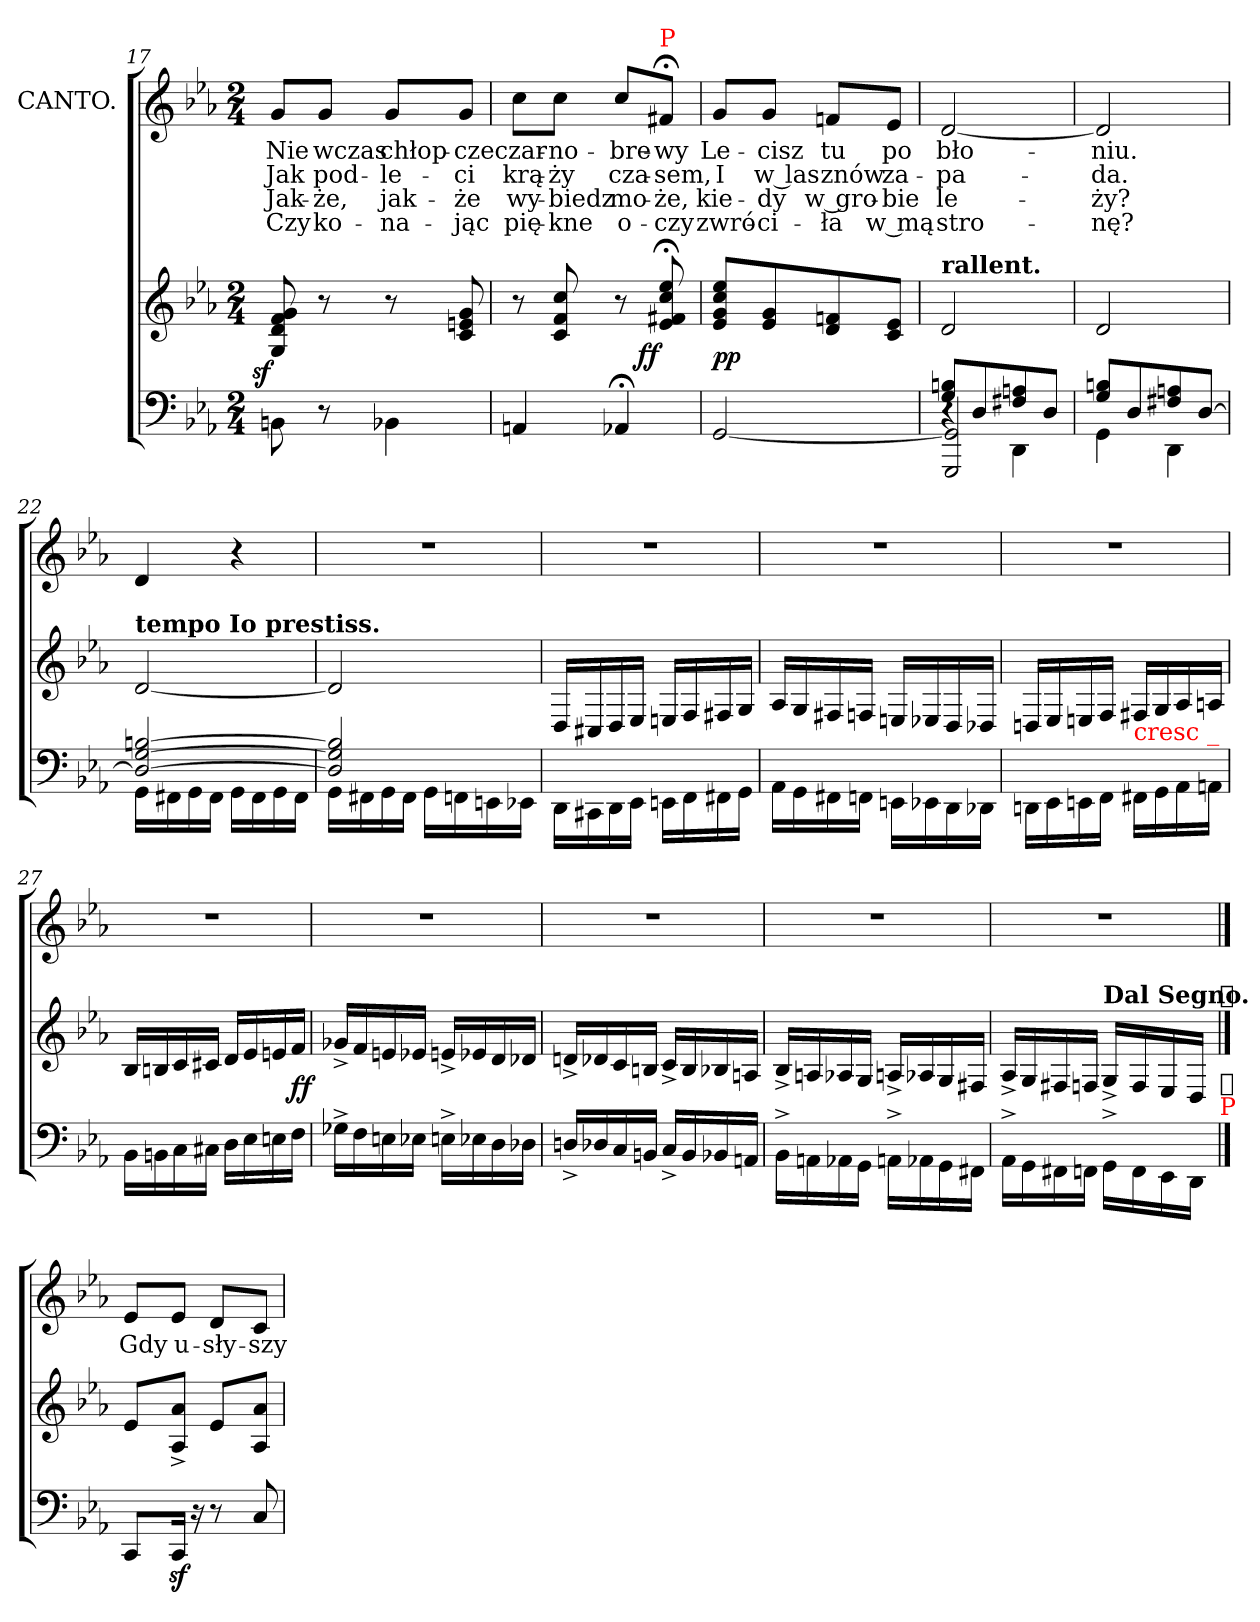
**kern	**kern	**dynam	**kern	**text	**text	**text	**text
*part2	*part2	*part2	*part1	*part1	*part1	*part1	*part1
*staff3	*staff2	*staff2/3	*staff1	*staff1	*staff1	*staff1	*staff1
*	*	*	*I"CANTO.	*	*	*	*
*clefF4	*clefG2	*	*clefG2	*	*	*	*
*k[b-e-a-]	*k[b-e-a-]	*	*k[b-e-a-]	*	*	*	*
*c:	*c:	*	*c:	*	*	*	*
*M2/4	*M2/4	*	*M2/4	*	*	*	*
=17	=17	=17	=17	=17	=17	=17	=17
!	!	!LO:DY:rj	!	!	!	!	!
8BBn\	8g/ 8f/ 8d/ 8G/	sf	8g/L	Nie	Jak	Jak-	Czy
8r	8r	.	8g/J	wczas	pod-	-że,	ko-
4BB-X\	8r	.	8g/L	chłop-	-le-	jak-	-na-
.	8g 8en 8c	.	8g/J	-cze	-ci	-że	-jąc
=18	=18	=18	=18	=18	=18	=18	=18
4AAn	8r	.	8cc\L	czar-	krą-	wy-	pię-
.	8cc 8f 8c	.	8cc\J	-no-	-ży	-biedz	-kne
4AA-X;<	8r	.	8cc/L	-bre-	cza-	mo-	o-
!	!	!	!LO:TX:a:color=red:t=P	!	!	!	!
!	!	!LO:DY:rj	!	!	!	!	!
.	8ee-;< 8cc;< 8f#X;< 8e-;<	ff	8f#X;</J	-wy	-sem,	-że,	-czy
=19	=19	=19	=19	=19	=19	=19	=19
[2GG	8ee- 8cc 8g 8e-L	pp	8g/L	Le-	I	kie-	zwró-
.	8g 8e-	.	8g/J	-cisz	w las	-dy	-ci-
.	8fn 8d	.	8fn/L	tu	znów	w gro-	-ła
.	8e- 8cJ	.	8e-/J	po	za-	-bie	w mą
=20	=20	=20	=20	=20	=20	=20	=20
*^	*	*	*	*	*	*	*
*	*^	*	*	*	*	*	*	*
!	!	!	!LO:TX:a:B:t=rallent.	!	!	!	!	!	!
8Bn 8GL	4r	2GG] 2GGG	2d	.	[2d	bło-	-pa-	le-	stro-
8D	.	.	.	.	.	.	.	.	.
8An 8F#X	4DD	.	.	.	.	.	.	.	.
8DJ	.	.	.	.	.	.	.	.	.
*	*v	*v	*	*	*	*	*	*	*
=21	=21	=21	=21	=21	=21	=21	=21	=21
8Bn 8GL	4GG	2d	.	2d]	-niu.	-da.	-ży?	-nę?
8D	.	.	.	.	.	.	.	.
8An 8F#X	4DD	.	.	.	.	.	.	.
[8DJ	.	.	.	.	.	.	.	.
=22	=22	=22	=22	=22	=22	=22	=22	=22
!	!	!LO:TX:a:B:t=tempo Io prestiss.	!	!	!	!	!	!
[2Bn [2G 2D_	16GGLL	[2d	.	4d	.	.	.	.
.	16FF#X	.	.	.	.	.	.	.
.	16GG	.	.	.	.	.	.	.
.	16FF#JJ	.	.	.	.	.	.	.
.	16GGLL	.	.	4r	.	.	.	.
.	16FF#	.	.	.	.	.	.	.
.	16GG	.	.	.	.	.	.	.
.	16FF#JJ	.	.	.	.	.	.	.
=23	=23	=23	=23	=23	=23	=23	=23	=23
2Bn] 2G] 2D]	16GGLL	2d]	.	2rdd	.	.	.	.
.	16FF#X	.	.	.	.	.	.	.
.	16GG	.	.	.	.	.	.	.
.	16FF#JJ	.	.	.	.	.	.	.
.	16GGLL	.	.	.	.	.	.	.
.	16FFn	.	.	.	.	.	.	.
.	16EEn	.	.	.	.	.	.	.
.	16EE-XJJ	.	.	.	.	.	.	.
*v	*v	*	*	*	*	*	*	*
=24	=24	=24	=24	=24	=24	=24	=24
16DD\LL	16D/LL	.	2rdd	.	.	.	.
16CC#X	16C#X	.	.	.	.	.	.
16DD\	16D/	.	.	.	.	.	.
16EE-\JJ	16E-/JJ	.	.	.	.	.	.
16EEn\LL	16En/LL	.	.	.	.	.	.
16FF\	16F/	.	.	.	.	.	.
16FF#X	16F#X	.	.	.	.	.	.
16GG\JJ	16G/JJ	.	.	.	.	.	.
=25	=25	=25	=25	=25	=25	=25	=25
16AA-\LL	16A-/LL	.	2rdd	.	.	.	.
16GG\	16G/	.	.	.	.	.	.
16FF#X	16F#X	.	.	.	.	.	.
16FFn\JJ	16Fn/JJ	.	.	.	.	.	.
16EEn\LL	16En/LL	.	.	.	.	.	.
16EE-X	16E-X	.	.	.	.	.	.
16DD\	16D/	.	.	.	.	.	.
16DD-XJJ	16D-XJJ	.	.	.	.	.	.
=26	=26	=26	=26	=26	=26	=26	=26
16DDn\LL	16Dn/LL	.	2rdd	.	.	.	.
16EE-\	16E-/	.	.	.	.	.	.
16EEn\	16En/	.	.	.	.	.	.
16FF\JJ	16F/JJ	.	.	.	.	.	.
!	!LO:TX:b:color=red:t=cresc _	!	!	!	!	!	!
16FF#XLL	16F#XLL	.	.	.	.	.	.
16GG\	16G/	.	.	.	.	.	.
16AA-\	16A-/	.	.	.	.	.	.
16AAn\JJ	16An/JJ	.	.	.	.	.	.
=27	=27	=27	=27	=27	=27	=27	=27
16BB-\LL	16B-/LL	.	2rdd	.	.	.	.
16BBn\	16Bn/	.	.	.	.	.	.
16C\	16c/	.	.	.	.	.	.
16C#XJJ	16c#XJJ	.	.	.	.	.	.
16DLL	16dLL	.	.	.	.	.	.
16E-	16e-	.	.	.	.	.	.
16En	16en	.	.	.	.	.	.
16FJJ	16fJJ	ff	.	.	.	.	.
=28	=28	=28	=28	=28	=28	=28	=28
16G-X^>LL	16g-X^>LL	.	2rdd	.	.	.	.
16F	16f	.	.	.	.	.	.
16En	16en	.	.	.	.	.	.
16E-XJJ	16e-XJJ	.	.	.	.	.	.
16En^>LL	16en^>LL	.	.	.	.	.	.
16E-X	16e-X	.	.	.	.	.	.
16D	16d	.	.	.	.	.	.
16D-XJJ	16d-XJJ	.	.	.	.	.	.
=29	=29	=29	=29	=29	=29	=29	=29
16Dn^/LL	16dn^>LL	.	2rdd	.	.	.	.
16D-X	16d-X	.	.	.	.	.	.
16C	16c	.	.	.	.	.	.
16BBnJJ	16BnJJ	.	.	.	.	.	.
16C^/LL	16c^>LL	.	.	.	.	.	.
16BB	16B	.	.	.	.	.	.
16BB-X	16B-X	.	.	.	.	.	.
16AAnJJ	16AnJJ	.	.	.	.	.	.
=30	=30	=30	=30	=30	=30	=30	=30
16BB-^<\LL	16B-^>/LL	.	2r	.	.	.	.
16AAn\	16An/	.	.	.	.	.	.
16AA-X	16A-X	.	.	.	.	.	.
16GG\JJ	16G/JJ	.	.	.	.	.	.
16AAn^<\LL	16An^>/LL	.	.	.	.	.	.
16AA-X	16A-X	.	.	.	.	.	.
16GG\	16G/	.	.	.	.	.	.
16FF#XJJ	16F#XJJ	.	.	.	.	.	.
=31	=31	=31	=31	=31	=31	=31	=31
16AA-^<\LL	16A-^>/LL	.	2r	.	.	.	.
16GG\	16G/	.	.	.	.	.	.
16FF#X	16F#X	.	.	.	.	.	.
16FFn\JJ	16Fn/JJ	.	.	.	.	.	.
!	!LO:TX:a:B:t=Dal Segno.	!	!	!	!	!	!
16GG^<\LL	16G^>/LL	.	.	.	.	.	.
16FF\	16F/	.	.	.	.	.	.
16EE-\	16E-/	.	.	.	.	.	.
16DD\JJ	16D/JJ	.	.	.	.	.	.
!	!LO:TX:a:t=𝄋	!	!	!	!	!	!
!LO:TX:a:color=red:t=P	!	!	!	!	!	!	!
!LO:TX:a:t=𝄋	!	!	!	!	!	!	!
==	==	==	==	==	==	==	==
8CCL	8e-L	.	8e-/L	Gdy	.	.	.
16CCz<Jk	8a-^ 8A-^J	.	8e-/J	u-	.	.	.
16r	.	.	.	.	.	.	.
8r	8e-L	.	8d/L	-sły-	.	.	.
8C	8a- 8A-J	.	8c/J	-szy	.	.	.
=	=	=	=	=	=	=	=
*-	*-	*-	*-	*-	*-	*-	*-
